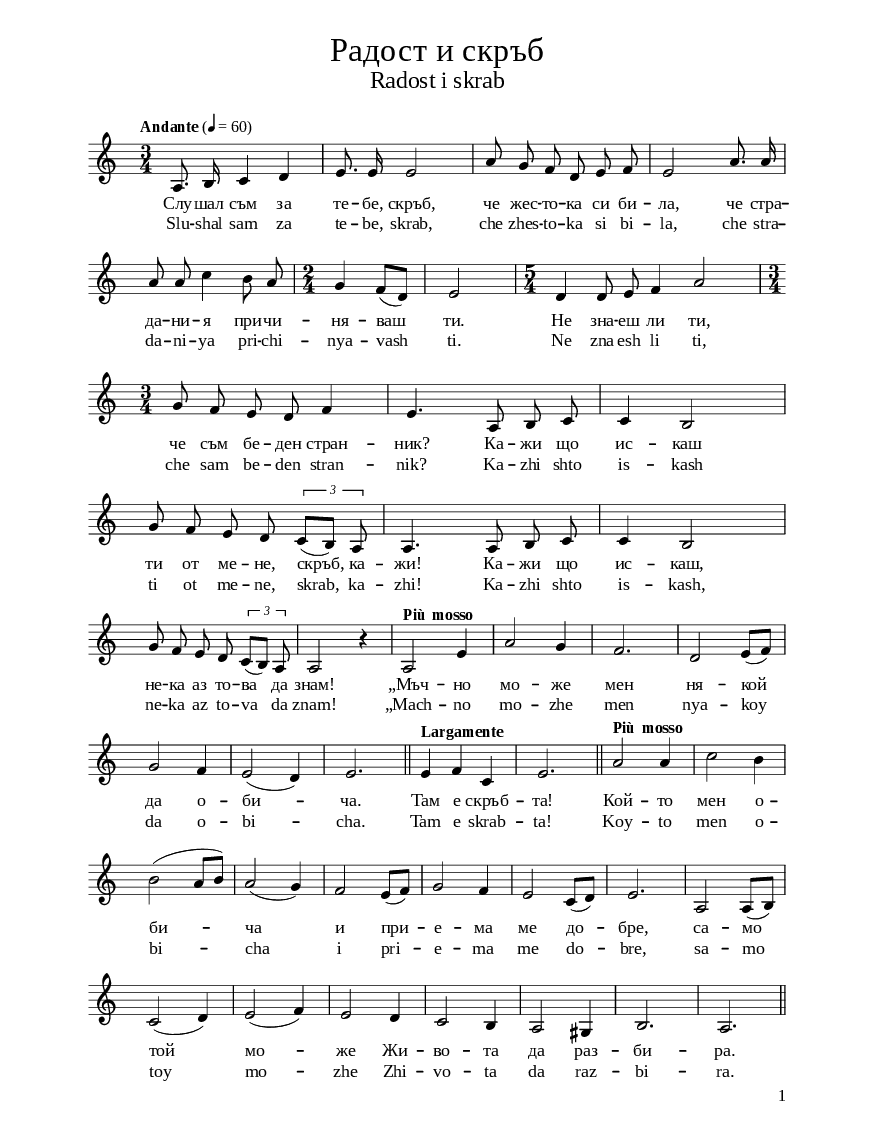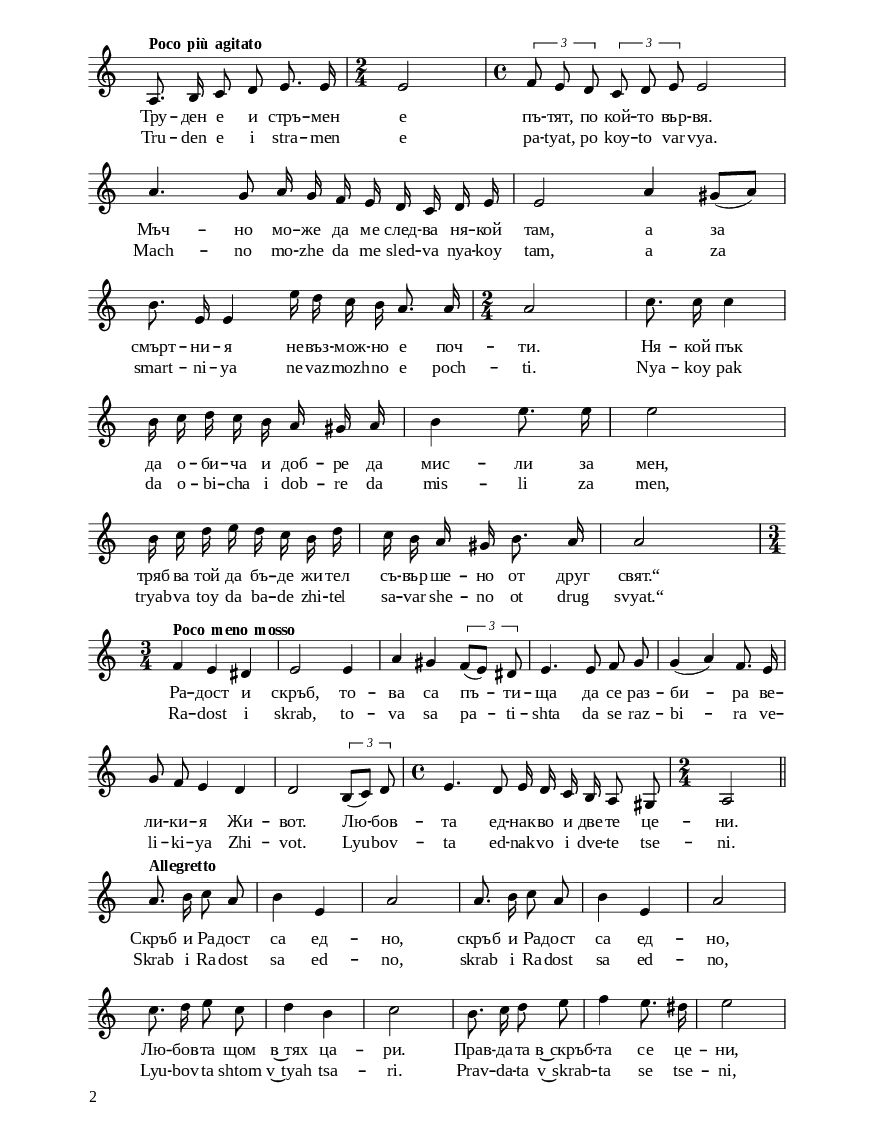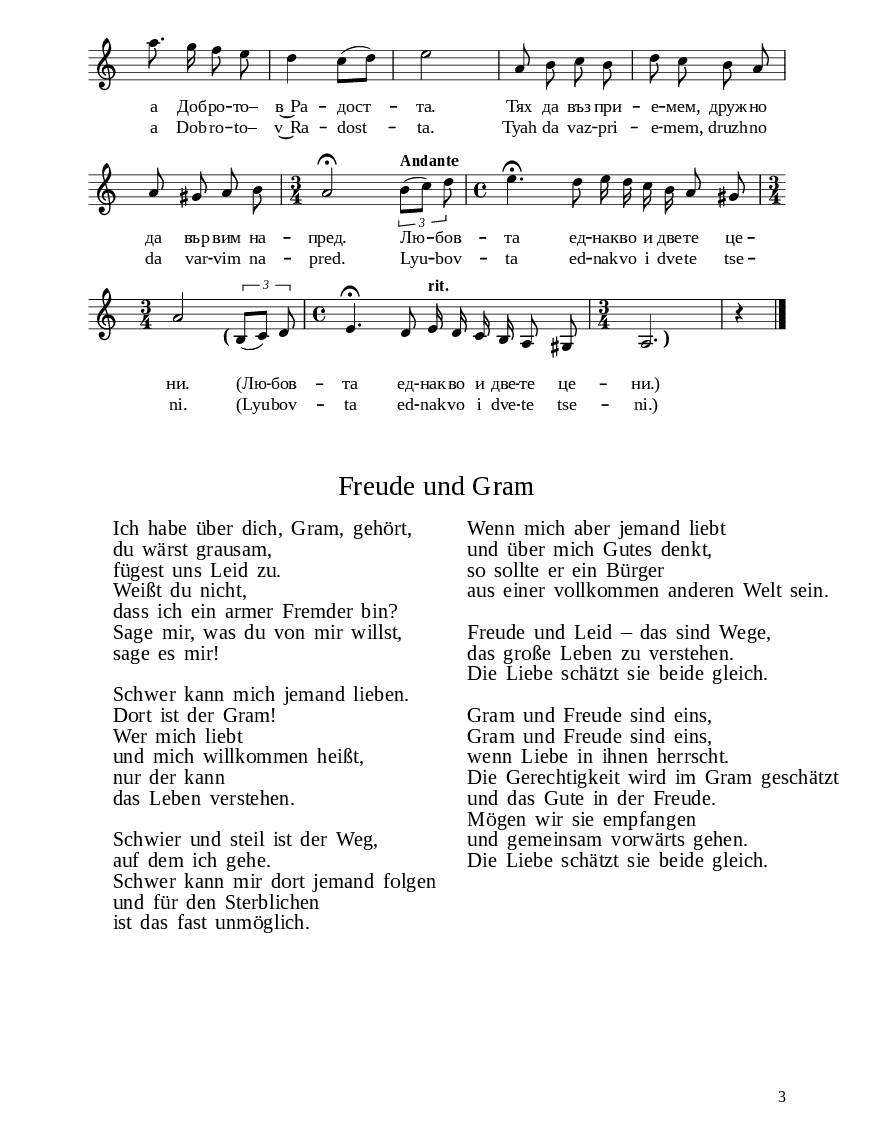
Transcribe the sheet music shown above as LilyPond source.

\version "2.24.0"

\include "include/globals.ily"

\bookpart {
  \include "include/bookpart-paper.ily"
  \score {
    \include "include/score-layout.ily"

    \new Voice \relative c' {
      \clef treble
      \key c \major
      \time 3/4
      \tempoFunc "Andante" 4 "60"
      \autoBeamOff
      a8.  b16  c4  d4 | % 2
      e8.  e16  e2 | % 3
      a8  g8  f8  d8  e8
      f8 | % 4
      e2  a8.  a16 \break | % 5
      a8  a8  c4  b8  a8 | % 6
      \time 2/4  | % 6
      g4  f8 [(  d8 )] | % 7
      e2 | % 8
      \time 5/4  | % 8
      d4  d8  e8  f4  a2 \break | % 9
      \time 3/4  | % 9
      g8  f8  e8  d8  f4 |
      e4.  a,8  b8  c8 | % 11
      c4  b2 \break | % 12
      g'8  f8  e8  d8
      \tuplet 3/2 { c8 ( [  b8 )]  a8  }
      | % 13
      a4.  a8  b8  c8 | % 14
      c4  b2 \break | % 15
      g'8  f8  e8  d8
      \tuplet 3/2 { c8 ( [  b8] ) a8 }
      | % 16
      a2 r4 | % 17
      a2 ^\markup{ \bold {Più mosso} }  e'4 | % 18
      a2  g4 | % 19
      f2. |
      d2  e8 ( [  f8 ) ] \break | % 21
      g2  f4 | % 22
      e2 (  d4 ) | % 23
      e2. \bar "||"
      e4 ^\markup{ \bold {Largamente} }  f4  c4 | % 25
      e2. \bar "||"
      a2 ^\markup{ \bold {Più mosso} }  a4 | % 27
      c2  b4 \break | % 28
      b2 (  a8 [  b8 ) ] | % 29
      a2 (  g4 ) |
      f2  e8 ( [  f8 ) ] | % 31
      g2  f4 | % 32
      e2  c8 ( [  d8 ) ] | % 33
      e2. | % 34
      a,2  a8 ( [  b8 ) ] \break | % 35
      c2 (  d4 ) | % 36
      e2 (  f4 ) | % 37
      e2  d4 | % 38
      c2  b4 | % 39
      a2  gis4 |
      b2. | % 41
      a2. \bar "||"
      \break  \pageBreak| % 42
      a8. ^\markup{ \bold {Poco più agitato} }  b16
      c8  d8  e8.  e16 | % 43
      \time 2/4  | % 43
      e2 | % 44
      \time 4/4  | % 44
      \tuplet 3/2 {f8   e8  d8 }
      \tuplet 3/2 {c8  d8  e8 }
      e2  |
      a4.  g8  a16  g16  f16
      e16  d16  c16  d16  e16 | % 46
      e2  a4  gis8 ( [  a8 ) ] \break | % 47
      b8.  e,16  e4  e'16
      d16  c16  b16  a8.  a16 | % 48
      \time 2/4  | % 48
      a2 | % 49
      c8.  c16  c4 \break |
      b16  c16  d16  c16
      b16  a16  gis16  a16 | % 51
      b4  e8.  e16 | % 52
      e2 \break | % 53
      b16  c16  d16  e16
      d16  c16  b16  d16 | % 54
      c16  b16  a16  gis16
      b8.  a16 | % 55
      a2 \break | % 56
      \time 3/4  | % 56
      f4 ^\markup{ \bold {Poco meno mosso} }  e4
      dis4 | % 57
      e2  e4 | % 58
      a4  gis4
      \tuplet 3/2 { f8 ( [  e8 ] )  dis8  }
      | % 59
      e4.  e8  f8  g8 |
      g4 (  a4 )  f8.  e16 \break | % 61
      g8  f8  e4  d4 | % 62
      d2
      \tuplet 3/2 { b8 ( [  c8 ) ]  d8  }
      | % 63
      | % 63
      \time 4/4 e4.  d8  e16  d16  c16
      b16  a8  gis8 | % 64
      \time 2/4 a2 \bar "||"  \break | % 65
      a'8. ^\markup{ \bold {Allegretto} }  b16
      c8  a8  | % 66
      b4  e,4  | % 67
      a2  | % 68
      a8.  b16  c8  a8  | % 69
      b4  e,4  |
      a2  \break | % 71
      c8.  d16  e8  c8  | % 72
      d4  b4  | % 73
      c2  | % 74
      b8.  c16  d8  e8  | % 75
      f4  e8.  dis16  | % 76
      e2  \break \pageBreak | % 77
      a8. g16 f8 e8  | % 78
      d4 c8 ( [ d8 ) ] | % 79
      e2 |
      a,8 b8 c8 b8  | % 81
      d8 c8 b8  a8 \break | % 82
      a8  gis8  a8 b8 | % 83
      \time 3/4  | % 83
      a2 ^\fermata
      \tuplet 3/2 { \tempo "Andante" b8 ( [ c8 ) ] d8  }
      \time 4/4  | % 84
      e4. \fermata
      d8 e16  d16 c16  b16
      a8 gis8 | \break % 85 

     \time 3/4 a2
    
     \tuplet 3/2 { 
      \once \override TextScript.extra-offset = #'(-1.8 . 3.5)
      b,8-\markup \bold \fontsize #+2 {"("} 
       ( [ c8 ) ] d8  } |
      \time 4/4   % 84
      e4. \fermata
      d8 \tempo "rit." e16  d16 c16  b16
      a8 gis8 | 
      \time 3/4
      \override TextScript.extra-offset = #'(3 . 3.0)      
      a2.-\markup \bold \fontsize #+2 {")"}
      r4 \bar "|."
    }

    \addlyrics {
      Слу -- шал съм за те -- бе, скръб,
      че жес -- то -- ка си би -- ла, че
      стра -- да -- ни -- я при -- чи -- ня
      -- ваш  ти. Не зна -- еш ли ти,
      че съм бе -- ден стран -- ник? Ка
      -- жи що ис -- каш ти от ме -- не,
      скръб, ка -- жи! Ка -- жи що
      ис -- каш, не -- ка аз то -- ва
      да знам! "„Мъч" -- но мо -- же
      мен ня -- кой  да о -- би
      -- ча. Там е скръб -- та! Кой --
      то мен о -- би  --  ча
      и при  -- е -- ма ме до  --
      бре, са -- мо той мо
      -- же Жи -- во -- та да раз -- би
      -- ра. Тру -- ден е и стръ -- мен
      е пъ -- тят, по кой -- то вър --
      вя. Мъч -- но мо -- же да ме след
      -- ва ня -- кой там, а за
      смърт -- ни -- я не -- въз -- мож --
      но е поч -- ти. Ня -- кой пък да
      о -- би -- ча и доб -- ре да мис --
      ли за мен, тряб -- ва той да бъ
      -- де жи -- тел съ -- вър -- ше -- но
      от друг "свят.“" Ра -- дост и
      скръб, то -- ва са пъ  -- ти --
      ща да се раз -- би -- ра ве --
      ли -- ки -- я Жи -- вот. Лю  --
      бов -- та ед -- нак -- во и две --
      те це -- ни. Скръб и Ра -- дост
      са ед -- но, скръб и Ра -- дост
      са ед -- но, Лю -- бов -- та щом
      в~тях ца -- ри. Прав -- да -- та
      в~скръб -- та се це -- ни, а Доб
      -- ро -- то– в~Ра -- дост  -- та.
      Тях да въз -- при -- е -- мем, друж
      -- но да вър -- вим на -- пред. Лю
      -- бов -- та ед -- нак -- во и
      две -- те це -- ни. (Лю
      -- бов -- та ед -- нак -- во и
      две -- те це -- ни.)}
      \addlyrics {
        Slu -- shal sam za te -- be, skrab,
        che zhes -- to -- ka si bi -- la, che
        stra -- da -- ni -- ya pri -- chi -- nya
        -- vash  ti. Ne zna -- esh li ti,
        che sam be -- den stran -- nik? Ka
        -- zhi shto is -- kash ti ot me -- ne,
        skrab, ka -- zhi! Ka -- zhi shto
        is -- kash, ne -- ka az to -- va
         da znam! "„Mach" -- no mo -- zhe
        men nya -- koy  da o -- bi
        -- cha. Tam e skrab -- ta! Koy --
        to men o -- bi  --  cha  
        i pri  -- e -- ma me do  --
        bre, sa -- mo  toy  mo
        -- zhe Zhi -- vo -- ta da raz -- bi
        -- ra. Tru -- den e i stra -- men
        e pa -- tyat, po koy -- to var --
        vya. Mach -- no mo -- zhe da me sled
        -- va nya -- koy tam, a za
        smart -- ni -- ya ne -- vaz -- mozh --
        no e poch -- ti. Nya -- koy pak da
        o -- bi -- cha i dob -- re da mis --
        li za men, tryab -- va toy da ba
        -- de zhi -- tel sa -- var -- she -- no
        ot drug "svyat.“" Ra -- dost i
        skrab, to -- va sa pa  -- ti --
        shta da se raz -- bi -- ra ve --
        li -- ki -- ya Zhi -- vot. Lyu  --
        bov -- ta ed -- nak -- vo i dve --
        te tse -- ni. Skrab i Ra -- dost
        sa ed -- no, skrab i Ra -- dost
        sa ed -- no, Lyu -- bov -- ta shtom
        v~tyah tsa -- ri. Prav -- da -- ta
        v~skrab -- ta se tse -- ni, a Dob
        -- ro -- to– v~Ra -- dost  -- ta.
        Tyah da vaz -- pri -- e -- mem, druzh
        -- no da var -- vim na -- pred. Lyu
        -- bov -- ta ed -- nak -- vo i
        dve -- te tse -- ni. (Lyu
        -- bov -- ta ed -- nak -- vo i
        dve -- te tse -- ni.)}

        \header {
          title = \titleFunc "Радост и скръб" "Radost i skrab"
        }

        \midi{}

      } % score
 \markup \empty-two
     

      % include foreign translation(s) of the song
      \version "2.24.0"

\markup \fill-line { \fontsize #deTitleFontSize "Freude und Gram" }
\markup \null
\markup \null
\markup \fontsize #deCoupletFontSize {
  \hspace #1
  \override #`(baseline-skip . ,deCoupletBaselineSkip)
  \column {

    \line { " " Ich habe über dich, Gram, gehört,   }

    \line { " " du wärst grausam,   }

    \line { " " fügest uns Leid zu.   }

    \line { " " Weißt du nicht,  }

    \line { " " dass ich ein armer Fremder bin?   }

    \line { " " Sage mir, was du von mir willst,   }

    \line { " " sage es mir!  }
    \line { " "}

    \line { " " Schwer kann mich jemand lieben.   }

    \line { " " Dort ist der Gram!  }

    \line { " " Wer mich liebt }

    \line { " " und mich willkommen heißt,  }

    \line { " " nur der kann  }

    \line { " " das Leben verstehen.   }

    \line { " "}

    \line { " " Schwier und steil ist der Weg,   }

    \line { " " auf dem ich gehe.   }

    \line { " " Schwer kann mir dort jemand folgen   }

    \line { " " und für den Sterblichen   }

    \line { " " ist das fast unmöglich.  }

  }

  \hspace #1
  \override #`(baseline-skip . ,deCoupletBaselineSkip)
  \column {

    \line { " " Wenn mich aber jemand liebt  }


    \line { " " und über mich Gutes denkt,  }

    \line { " " so sollte er ein Bürger   }

    \line { " " aus einer vollkommen anderen Welt sein.  }

    \line { " "}

    \line { " " Freude und Leid –  das sind Wege,   }

    \line { " " das große Leben zu verstehen.   }

    \line { " " Die Liebe schätzt sie beide gleich.  }

    \line { " "}

    \line { " " Gram und Freude sind eins,  }

    \line { " " Gram und Freude sind eins,  }

    \line { " " wenn Liebe in ihnen herrscht.  }

    \line { " " Die Gerechtigkeit wird im Gram geschätzt  }

    \line { " " und das Gute in der Freude.   }

    \line { " " Mögen wir sie empfangen   }

    \line { " " und gemeinsam vorwärts gehen.  }

    \line { " " Die Liebe schätzt sie beide gleich.  }

  }
}


    } % bookpart
